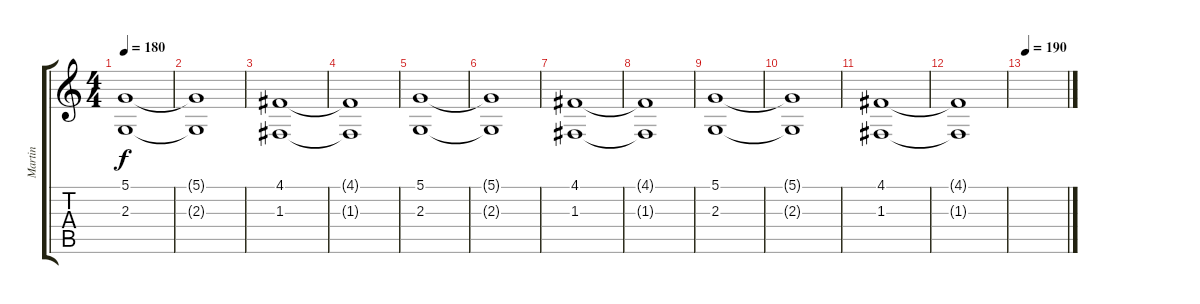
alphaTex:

\track ("Martin" "Martin") {instrument choiraahs}
\staff {score tabs}
\tuning (D4 A3 F3 C3 G2 D2) {hide}
\ts (4 4)
\tempo 180
\tempo 130
\tempo 180
\clef g2
\ks c
(5.1 2.3).1{dy f instrument choiraahs} |
(5.1{t} 2.3{t}).1 |
(4.1 1.3).1 |
(4.1{t} 1.3{t}).1 |
(5.1 2.3).1 |
(5.1{t} 2.3{t}).1 |
(4.1 1.3).1 |
(4.1{t} 1.3{t}).1 |
(5.1 2.3).1 |
(5.1{t} 2.3{t}).1 |
(4.1 1.3).1 |
(4.1{t} 1.3{t}).1 |
\tempo 190
